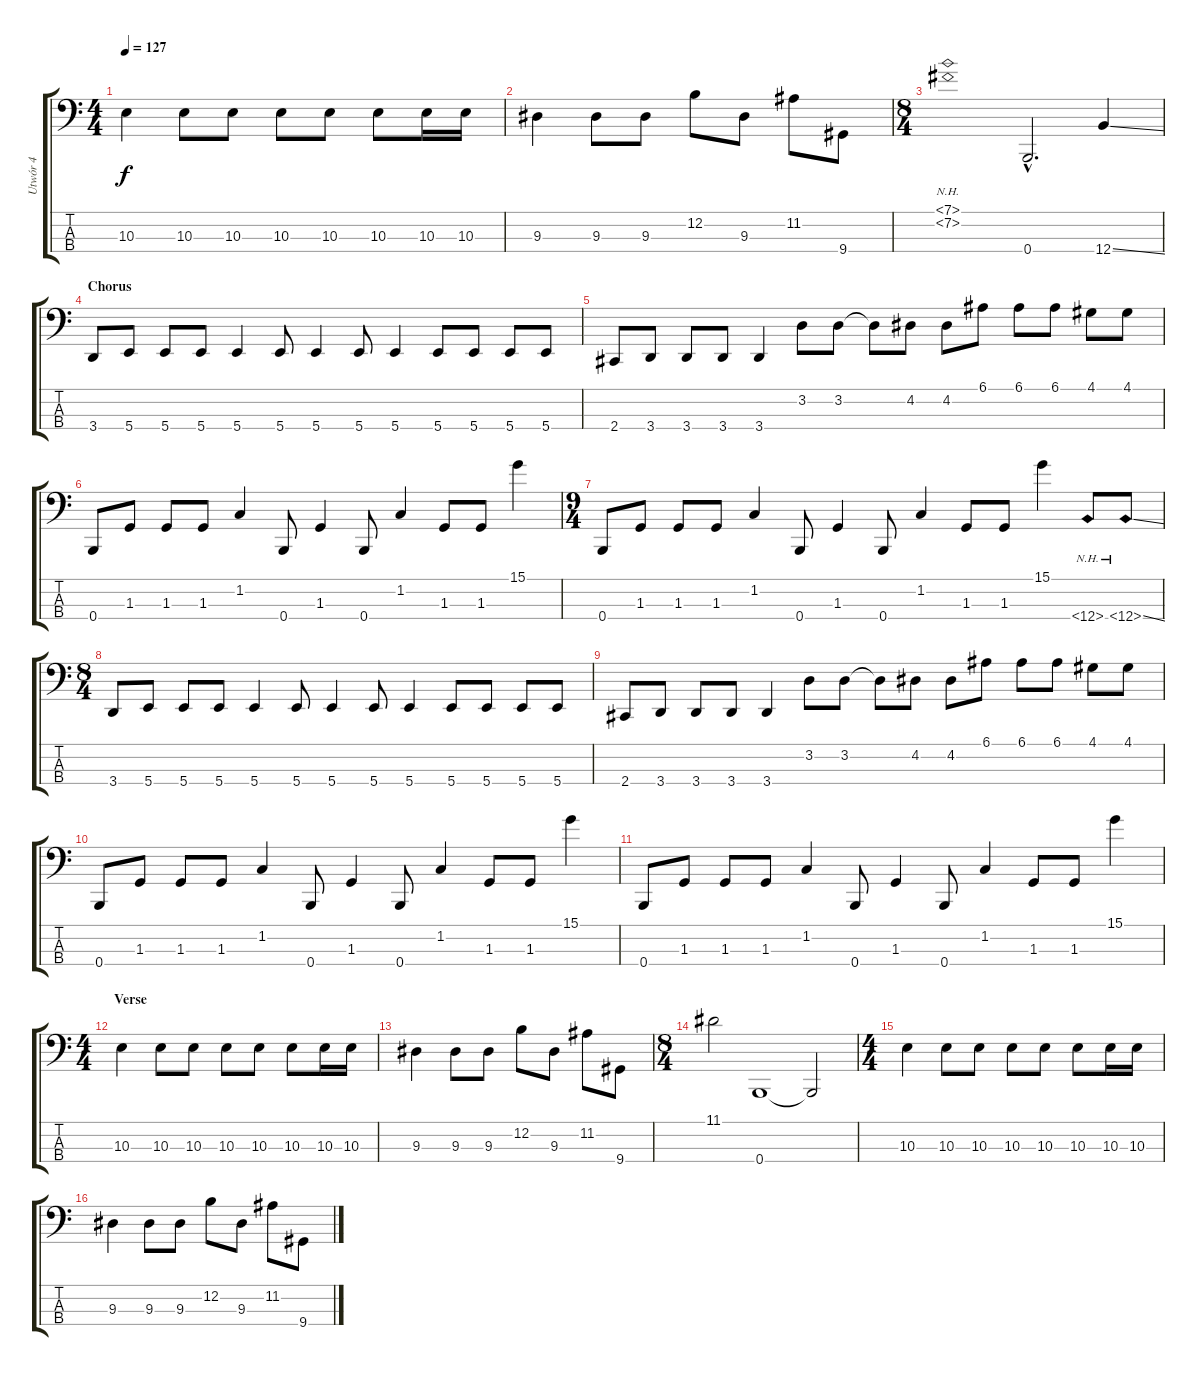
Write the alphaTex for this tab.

\track ("Utwór 4" "Utwór 4") {instrument electricbasspick}
\staff {score tabs}
\tuning (E2 B1 Gb1 B0) {hide}
\ts (4 4)
\tempo 127
\clef f4
\ks c
10.3.4{dy f} 10.3.8 10.3.8 10.3.8 10.3.8 10.3.8 10.3.16 10.3.16 |
9.3.4 9.3.8 9.3.8 12.2.8 9.3.8 11.2.8 9.4.8 |
\ts (8 4)
(7.1{nh} 7.2{nh}).1 0.4{hac}.2{d} 12.4{ss}.4 |
\section ("" "Chorus")
3.4.8 5.4.8 5.4.8 5.4.8 5.4.4 5.4.8 5.4.4 5.4.8 5.4.4 5.4.8 5.4.8 5.4.8 5.4.8 |
2.4.8 3.4.8 3.4.8 3.4.8 3.4.4 3.2.8 3.2.8 3.2{t}.8 4.2.8 4.2.8 6.1.8 6.1.8 6.1.8 4.1.8 4.1.8 |
0.4.8 1.3.8 1.3.8 1.3.8 1.2.4 0.4.8 1.3.4 0.4.8 1.2.4 1.3.8 1.3.8 15.1.4 |
\ts (9 4)
0.4.8 1.3.8 1.3.8 1.3.8 1.2.4 0.4.8 1.3.4 0.4.8 1.2.4 1.3.8 1.3.8 15.1.4 12.4{nh}.8 12.4{nh ss}.8 |
\ts (8 4)
3.4.8 5.4.8 5.4.8 5.4.8 5.4.4 5.4.8 5.4.4 5.4.8 5.4.4 5.4.8 5.4.8 5.4.8 5.4.8 |
2.4.8 3.4.8 3.4.8 3.4.8 3.4.4 3.2.8 3.2.8 3.2{t}.8 4.2.8 4.2.8 6.1.8 6.1.8 6.1.8 4.1.8 4.1.8 |
0.4.8 1.3.8 1.3.8 1.3.8 1.2.4 0.4.8 1.3.4 0.4.8 1.2.4 1.3.8 1.3.8 15.1.4 |
0.4.8 1.3.8 1.3.8 1.3.8 1.2.4 0.4.8 1.3.4 0.4.8 1.2.4 1.3.8 1.3.8 15.1.4 |
\ts (4 4)
\section ("" "Verse")
10.3.4 10.3.8 10.3.8 10.3.8 10.3.8 10.3.8 10.3.16 10.3.16 |
9.3.4 9.3.8 9.3.8 12.2.8 9.3.8 11.2.8 9.4.8 |
\ts (8 4)
11.1.2 0.4.1 0.4{t}.2 |
\ts (4 4)
10.3.4 10.3.8 10.3.8 10.3.8 10.3.8 10.3.8 10.3.16 10.3.16 |
9.3.4 9.3.8 9.3.8 12.2.8 9.3.8 11.2.8 9.4.8
